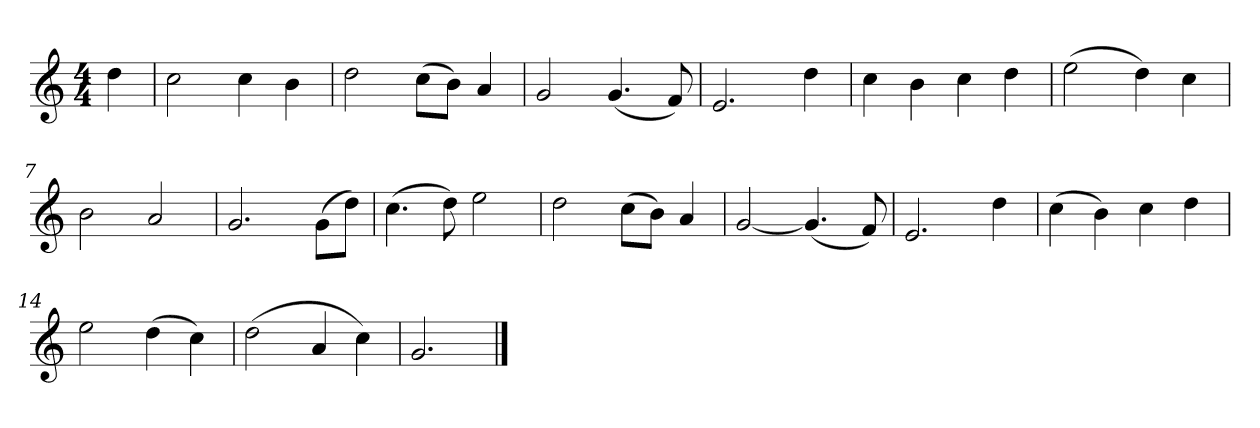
**kern
*part1
*staff1
*k[]
*M4/4
*MM120
=
4dd
=1
2cc
4cc
4b
=2
2dd
(8ccL
8bJ)
4a
=3
2g
(4.g
8f)
=4
2.e
4dd
=5
4cc
4b
4cc
4dd
=6
(2ee
4dd)
4cc
=7
2b
2a
=8
2.g
(8gL
8ddJ)
=9
(4.cc
8dd)
2ee
=10
2dd
(8ccL
8bJ)
4a
=11
[2g
(4.g]
8f)
=12
2.e
4dd
=13
(4cc
4b)
4cc
4dd
=14
2ee
(4dd
4cc)
=15
(2dd
4a
4cc)
=16
2.g
==
*-
